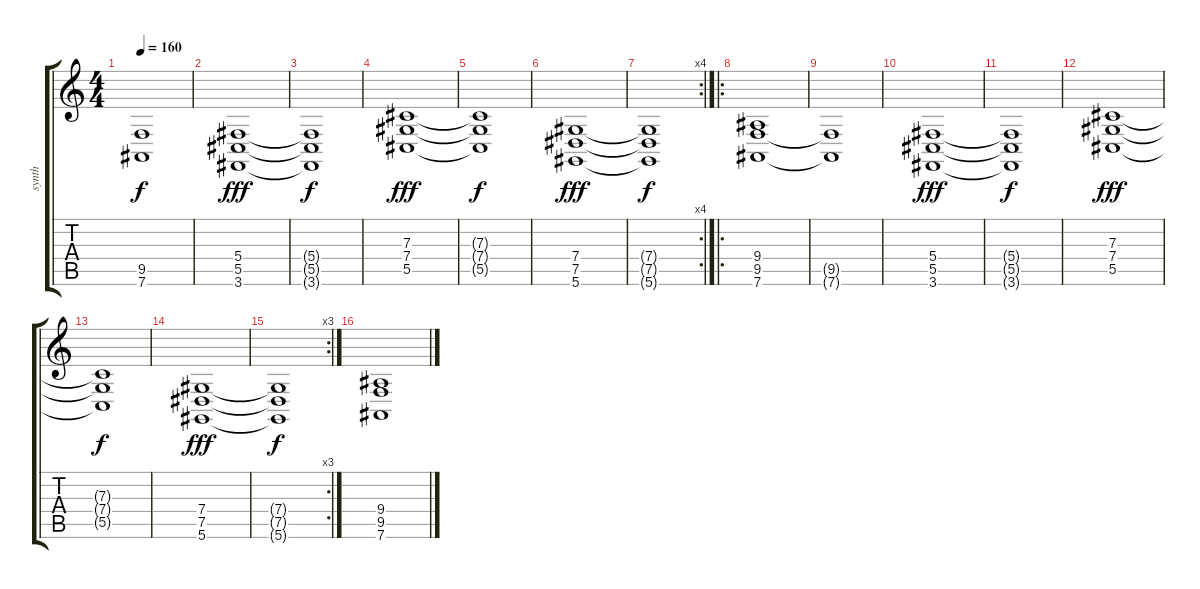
\track ("synth" "synth") {instrument choiraahs}
\staff {score tabs}
\tuning (Eb4 Bb3 Gb3 Db3 Ab2 Eb2) {hide}
\ts (4 4)
\tempo 160
\clef g2
\ks c
(9.5{t} 7.6{t}).1{dy f} |
(5.4 5.5 3.6).1{dy fff} |
(5.4{t} 5.5{t} 3.6{t}).1{dy f} |
(7.3 7.4 5.5).1{dy fff} |
(7.3{t} 7.4{t} 5.5{t}).1{dy f} |
(7.4 7.5 5.6).1{dy fff} |
\rc 4
(7.4{t} 7.5{t} 5.6{t}).1{dy f} |
\ro
(9.4 9.5 7.6).1 |
(9.5{t} 7.6{t}).1 |
(5.4 5.5 3.6).1{dy fff} |
(5.4{t} 5.5{t} 3.6{t}).1{dy f} |
(7.3 7.4 5.5).1{dy fff} |
(7.3{t} 7.4{t} 5.5{t}).1{dy f} |
(7.4 7.5 5.6).1{dy fff} |
\rc 3
(7.4{t} 7.5{t} 5.6{t}).1{dy f} |
(9.4 9.5 7.6).1
